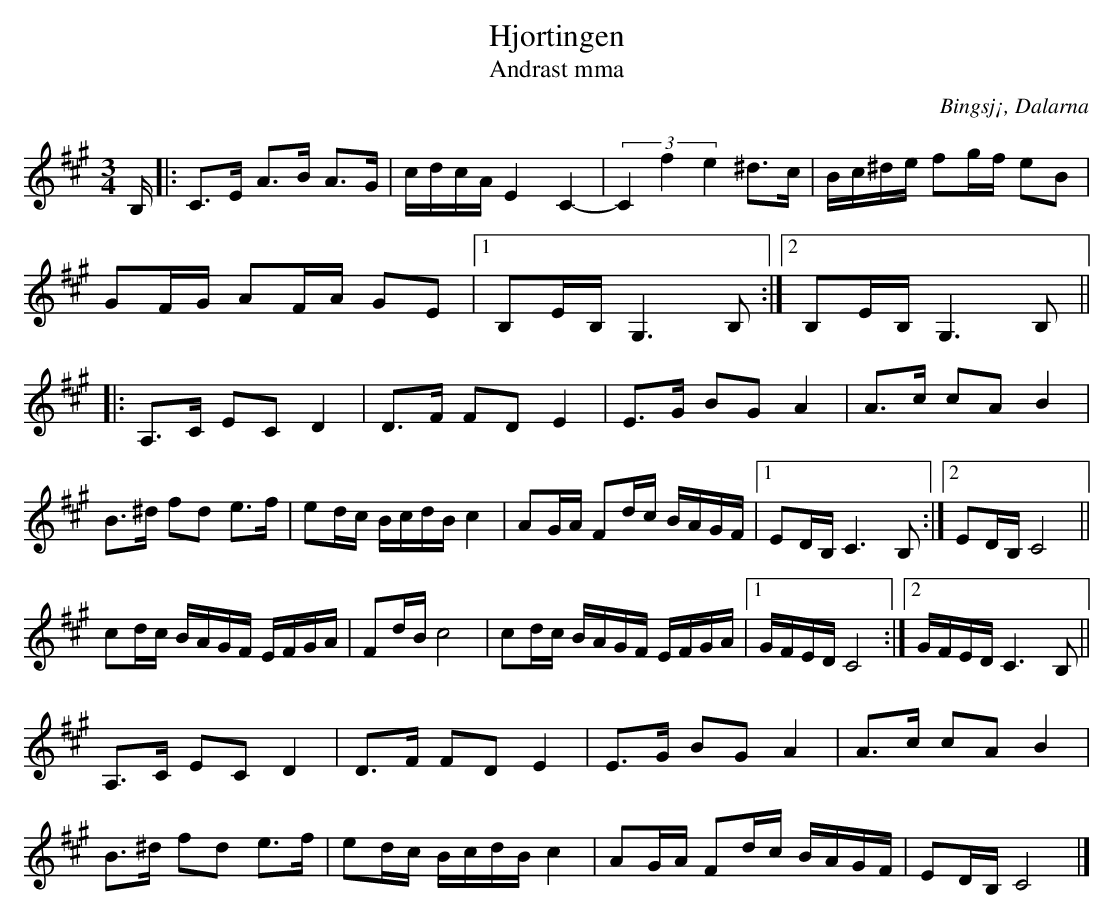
X:1
T: Hjortingen
T: Andrast mma
O: Bingsj¡, Dalarna
M: 3/4
L: 1/8
K: A
B,/ |: C>E A>B A>G | c/d/c/A/ E2 C2- | (3C2 f2 e2 ^d>c | B/c/^d/e/ fg/f/ eB |
GF/G/ AF/A/ GE |1 B,E/B,/ G,3  B, :|2 B,E/B,/ G,3  B, ||
|: A,>C EC D2 | D>F FD E2 | E>G BG A2 | A>c cA B2 |
B>^d fd e>f | ed/c/ B/c/d/B/ c2 | AG/A/ Fd/c/ B/A/G/F/ |1 ED/B,/ C3 B,:|2 ED/B,/ C4 ||
cd/c/ B/A/G/F/ E/F/G/A/ | Fd/B/ c4 | cd/c/ B/A/G/F/ E/F/G/A/ |1 G/F/E/D/ C4 :|2 G/F/E/D/ C3 B,||
A,>C EC D2 | D>F FD E2 | E>G BG A2 | A>c cA B2 |
B>^d fd e>f | ed/c/ B/c/d/B/ c2 | AG/A/ Fd/c/ B/A/G/F/ | ED/B,/ C4 |]
